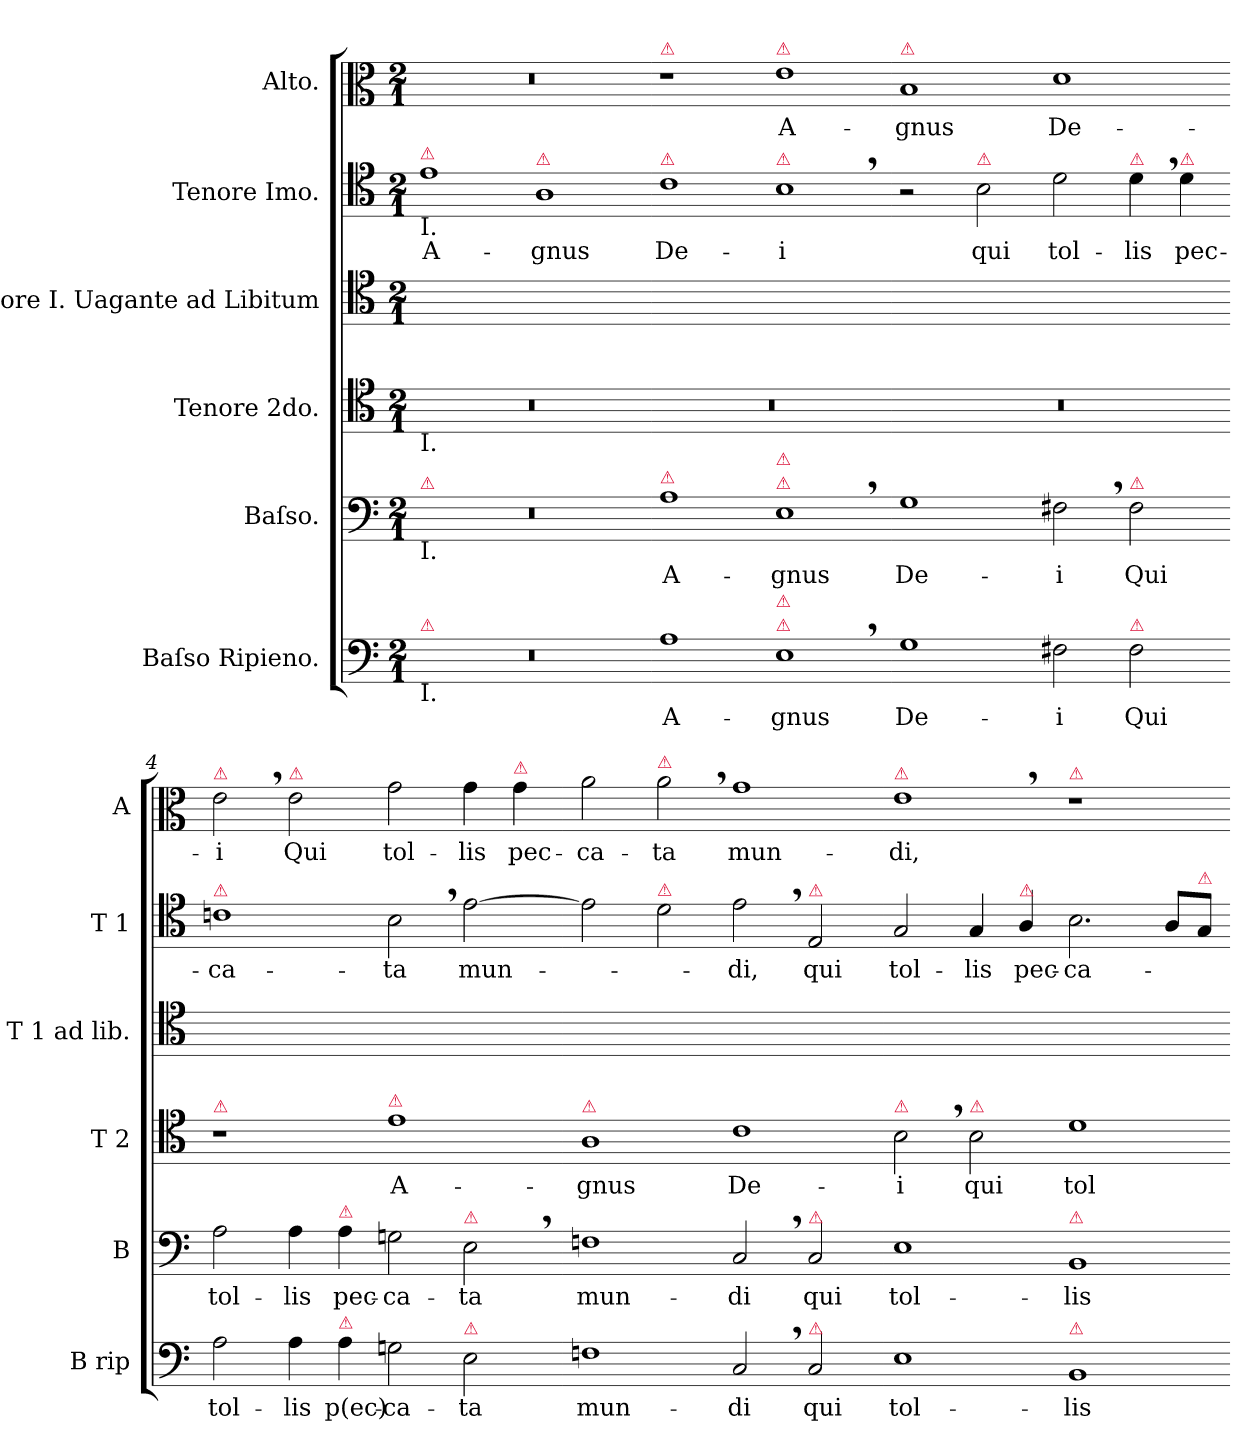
**kern	**text	**kern	**text	**kern	**text	**kern	**kern	**text	**kern	**text
*part6	*part6	*part5	*part5	*part4	*part4	*part3	*part2	*part2	*part1	*part1
*staff6	*staff6	*staff5	*staff5	*staff4	*staff4	*staff3	*staff2	*staff2	*staff1	*staff1
*I"Baſso Ripieno.	*	*I"Baſso.	*	*I"Tenore 2do.	*	*I"Tenore I. Uagante ad Libitum	*I"Tenore Imo.	*	*I"Alto.	*
*I'B rip	*	*I'B	*	*I'T 2	*	*I'T 1 ad lib.	*I'T 1	*	*I'A	*
*clefF4	*	*clefF4	*	*clefC4	*	*clefC4	*clefC4	*	*clefC3	*
*k[]	*	*k[]	*	*k[]	*	*k[]	*k[]	*	*k[]	*
*a:	*	*a:	*	*a:	*	*a:	*a:	*	*a:	*
*M2/1	*	*M2/1	*	*M2/1	*	*M2/1	*M2/1	*	*M2/1	*
=1	=1	=1	=1	=1	=1	=1	=1	=1	=1	=1
!	!	!	!	!	!	!	!LO:TX:a:color=crimson:t=⚠	!	!	!
!	!	!	!	!	!	!	!LO:TX:b:t=I.	!	!	!
!	!	!	!	!LO:TX:b:t=I.	!	!	!	!	!	!
!	!	!LO:TX:a:color=crimson:t=⚠	!	!	!	!	!	!	!	!
!	!	!LO:TX:b:t=I.	!	!	!	!	!	!	!	!
!LO:TX:a:color=crimson:t=⚠	!	!	!	!	!	!	!	!	!	!
!LO:TX:b:t=I.	!	!	!	!	!	!	!	!	!	!
0r	.	0r	.	0r	.	0ryy	1e	A-	0r	.
!	!	!	!	!	!	!	!LO:TX:a:color=crimson:t=⚠	!	!	!
.	.	.	.	.	.	.	1A	-gnus	.	.
=2-	=2-	=2-	=2-	=2-	=2-	=2-	=2-	=2-	=2-	=2-
!	!	!	!	!	!	!	!	!	!LO:TX:a:color=crimson:t=⚠	!
!	!	!	!	!	!	!	!LO:TX:a:color=crimson:t=⚠	!	!	!
!	!	!LO:TX:a:color=crimson:t=⚠	!	!	!	!	!	!	!	!
1A	A-	1A	A-	0r	.	0ryy	1c	De-	1r	.
!	!	!	!	!	!	!	!	!	!LO:TX:a:color=crimson:t=⚠	!
!	!	!	!	!	!	!	!LO:TX:a:color=crimson:t=⚠	!	!	!
!	!	!LO:TX:a:color=crimson:t=⚠	!	!	!	!	!	!	!	!
!	!	!LO:TX:a:color=crimson:t=⚠	!	!	!	!	!	!	!	!
!LO:TX:a:color=crimson:t=⚠	!	!	!	!	!	!	!	!	!	!
!LO:TX:a:color=crimson:t=⚠	!	!	!	!	!	!	!	!	!	!
1E,<	-gnus	1E,<	-gnus	.	.	.	1B,<	-i	1e	A-
=3-	=3-	=3-	=3-	=3-	=3-	=3-	=3-	=3-	=3-	=3-
!	!	!	!	!	!	!	!	!	!LO:TX:a:color=crimson:t=⚠	!
1G	De-	1G	De-	0r	.	0ryy	2r	.	1B	-gnus
!	!	!	!	!	!	!	!LO:TX:a:color=crimson:t=⚠	!	!	!
.	.	.	.	.	.	.	2B\	qui	.	.
2F#X\	-i	2F#X,<\	-i	.	.	.	2d\	tol-	1d	De-
!	!	!	!	!	!	!	!LO:TX:a:color=crimson:t=⚠	!	!	!
!	!	!LO:TX:a:color=crimson:t=⚠	!	!	!	!	!	!	!	!
!LO:TX:a:color=crimson:t=⚠	!	!	!	!	!	!	!	!	!	!
2F#\	Qui	2F#\	Qui	.	.	.	4d,<\	-lis	.	.
!	!	!	!	!	!	!	!LO:TX:a:color=crimson:t=⚠	!	!	!
.	.	.	.	.	.	.	4d\	pec-	.	.
=4-	=4-	=4-	=4-	=4-	=4-	=4-	=4-	=4-	=4-	=4-
!	!	!	!	!	!	!	!	!	!LO:TX:a:color=crimson:t=⚠	!
!	!	!	!	!	!	!	!LO:TX:a:color=crimson:t=⚠	!	!	!
!	!	!	!	!LO:TX:a:color=crimson:t=⚠	!	!	!	!	!	!
2A\	tol-	2A\	tol-	1r	.	0ryy	1cn	-ca-	2e,<\	-i
!	!	!	!	!	!	!	!	!	!LO:TX:a:color=crimson:t=⚠	!
4A\	-lis	4A\	-lis	.	.	.	.	.	2e\	Qui
!	!	!LO:TX:a:color=crimson:t=⚠	!	!	!	!	!	!	!	!
!LO:TX:a:color=crimson:t=⚠	!	!	!	!	!	!	!	!	!	!
4A\	p(ec)-	4A\	pec-	.	.	.	.	.	.	.
!	!	!	!	!LO:TX:a:color=crimson:t=⚠	!	!	!	!	!	!
2Gn\	-ca-	2Gn\	-ca-	1e	A-	.	2B,<\	-ta	2g\	tol-
!	!	!LO:TX:a:color=crimson:t=⚠	!	!	!	!	!	!	!	!
!LO:TX:a:color=crimson:t=⚠	!	!	!	!	!	!	!	!	!	!
2E\	-ta	2E,<\	-ta	.	.	.	[2e\	mun-	4g\	-lis
!	!	!	!	!	!	!	!	!	!LO:TX:a:color=crimson:t=⚠	!
.	.	.	.	.	.	.	.	.	4g\	pec-
=5-	=5-	=5-	=5-	=5-	=5-	=5-	=5-	=5-	=5-	=5-
!	!	!	!	!LO:TX:a:color=crimson:t=⚠	!	!	!	!	!	!
1Fn	mun-	1Fn	mun-	1A	-gnus	0ryy	2e\]	.	2a\	-ca-
!	!	!	!	!	!	!	!	!	!LO:TX:a:color=crimson:t=⚠	!
!	!	!	!	!	!	!	!LO:TX:a:color=crimson:t=⚠	!	!	!
.	.	.	.	.	.	.	2d\	.	2a,<\	-ta
2C,</	-di	2C,</	-di	1c	De-	.	2e,<\	-di,	1g	mun-
!	!	!	!	!	!	!	!LO:TX:a:color=crimson:t=⚠	!	!	!
!	!	!LO:TX:a:color=crimson:t=⚠	!	!	!	!	!	!	!	!
!LO:TX:a:color=crimson:t=⚠	!	!	!	!	!	!	!	!	!	!
2C/	qui	2C/	qui	.	.	.	2E/	qui	.	.
=6-	=6-	=6-	=6-	=6-	=6-	=6-	=6-	=6-	=6-	=6-
!	!	!	!	!	!	!	!	!	!LO:TX:a:color=crimson:t=⚠	!
!	!	!	!	!LO:TX:a:color=crimson:t=⚠	!	!	!	!	!	!
1E	tol-	1E	tol-	2B,<\	-i	0ryy	2G/	tol-	1e,<	-di,
!	!	!	!	!LO:TX:a:color=crimson:t=⚠	!	!	!	!	!	!
.	.	.	.	2B\	qui	.	4G/	-lis	.	.
!	!	!	!	!	!	!	!LO:TX:a:color=crimson:t=⚠	!	!	!
.	.	.	.	.	.	.	4A/	pec-	.	.
!	!	!	!	!	!	!	!	!	!LO:TX:a:color=crimson:t=⚠	!
!	!	!LO:TX:a:color=crimson:t=⚠	!	!	!	!	!	!	!	!
!LO:TX:a:color=crimson:t=⚠	!	!	!	!	!	!	!	!	!	!
1BB	-lis	1BB	-lis	1d	tol-	.	2.B\	-ca-	1r	.
.	.	.	.	.	.	.	8A/L	.	.	.
!	!	!	!	!	!	!	!LO:TX:a:color=crimson:t=⚠	!	!	!
.	.	.	.	.	.	.	8G/J	.	.	.
=-	=-	=-	=-	=-	=-	=-	=-	=-	=-	=-
*-	*-	*-	*-	*-	*-	*-	*-	*-	*-	*-
